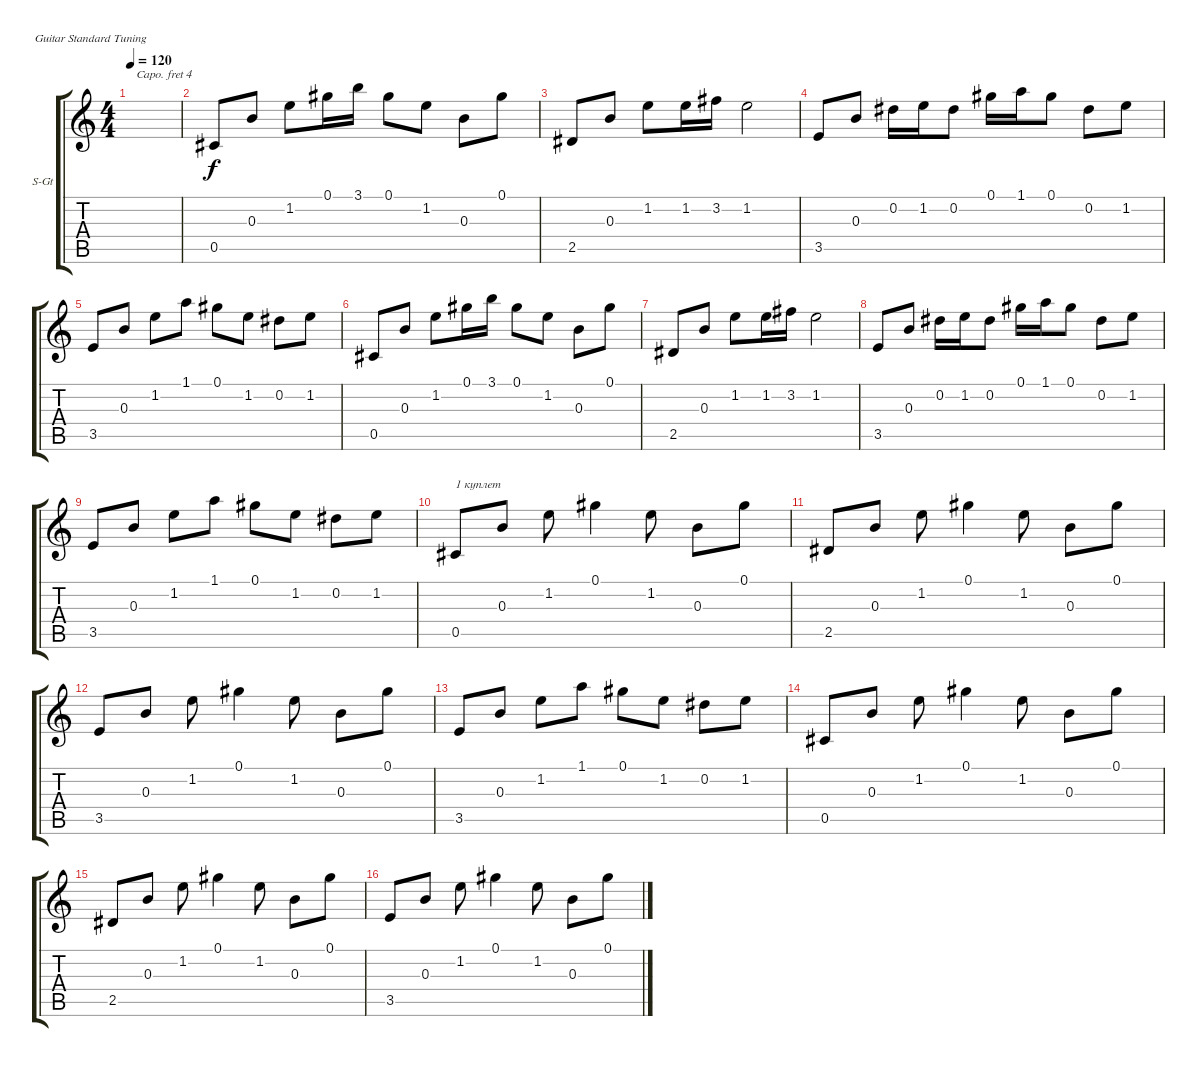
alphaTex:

\defaultSystemsLayout 4
\bracketExtendMode groupsimilarinstruments
\firstSystemTrackNameOrientation horizontal
\otherSystemsTrackNameOrientation horizontal
\track ("Guitar 1" "S-Gt") {instrument acousticguitarsteel}
\staff {score tabs}
\capo 4
\tuning (E4 B3 G3 D3 A2 E2)
\ts (4 4)
\tempo 120
\clef g2
\ks c
|
0.5.8 0.3.8 1.2.8 0.1.16 3.1.16 0.1.8 1.2.8 0.3.8 0.1.8 |
2.5.8 0.3.8 1.2.8 1.2.16 3.2.16 1.2.2 |
3.5.8 0.3.8 0.2.16 1.2.16 0.2.8 0.1.16 1.1.16 0.1.8 0.2.8 1.2.8 |
3.5.8 0.3.8 1.2.8 1.1.8 0.1.8 1.2.8 0.2.8 1.2.8 |
0.5.8 0.3.8 1.2.8 0.1.16 3.1.16 0.1.8 1.2.8 0.3.8 0.1.8 |
2.5.8 0.3.8 1.2.8 1.2.16 3.2.16 1.2.2 |
3.5.8 0.3.8 0.2.16 1.2.16 0.2.8 0.1.16 1.1.16 0.1.8 0.2.8 1.2.8 |
3.5.8 0.3.8 1.2.8 1.1.8 0.1.8 1.2.8 0.2.8 1.2.8 |
0.5.8{txt "1 куплет"} 0.3.8 1.2.8 0.1.4 1.2.8 0.3.8 0.1.8 |
2.5.8 0.3.8 1.2.8 0.1.4 1.2.8 0.3.8 0.1.8 |
3.5.8 0.3.8 1.2.8 0.1.4 1.2.8 0.3.8 0.1.8 |
3.5.8 0.3.8 1.2.8 1.1.8 0.1.8 1.2.8 0.2.8 1.2.8 |
0.5.8 0.3.8 1.2.8 0.1.4 1.2.8 0.3.8 0.1.8 |
2.5.8 0.3.8 1.2.8 0.1.4 1.2.8 0.3.8 0.1.8 |
3.5.8 0.3.8 1.2.8 0.1.4 1.2.8 0.3.8 0.1.8
